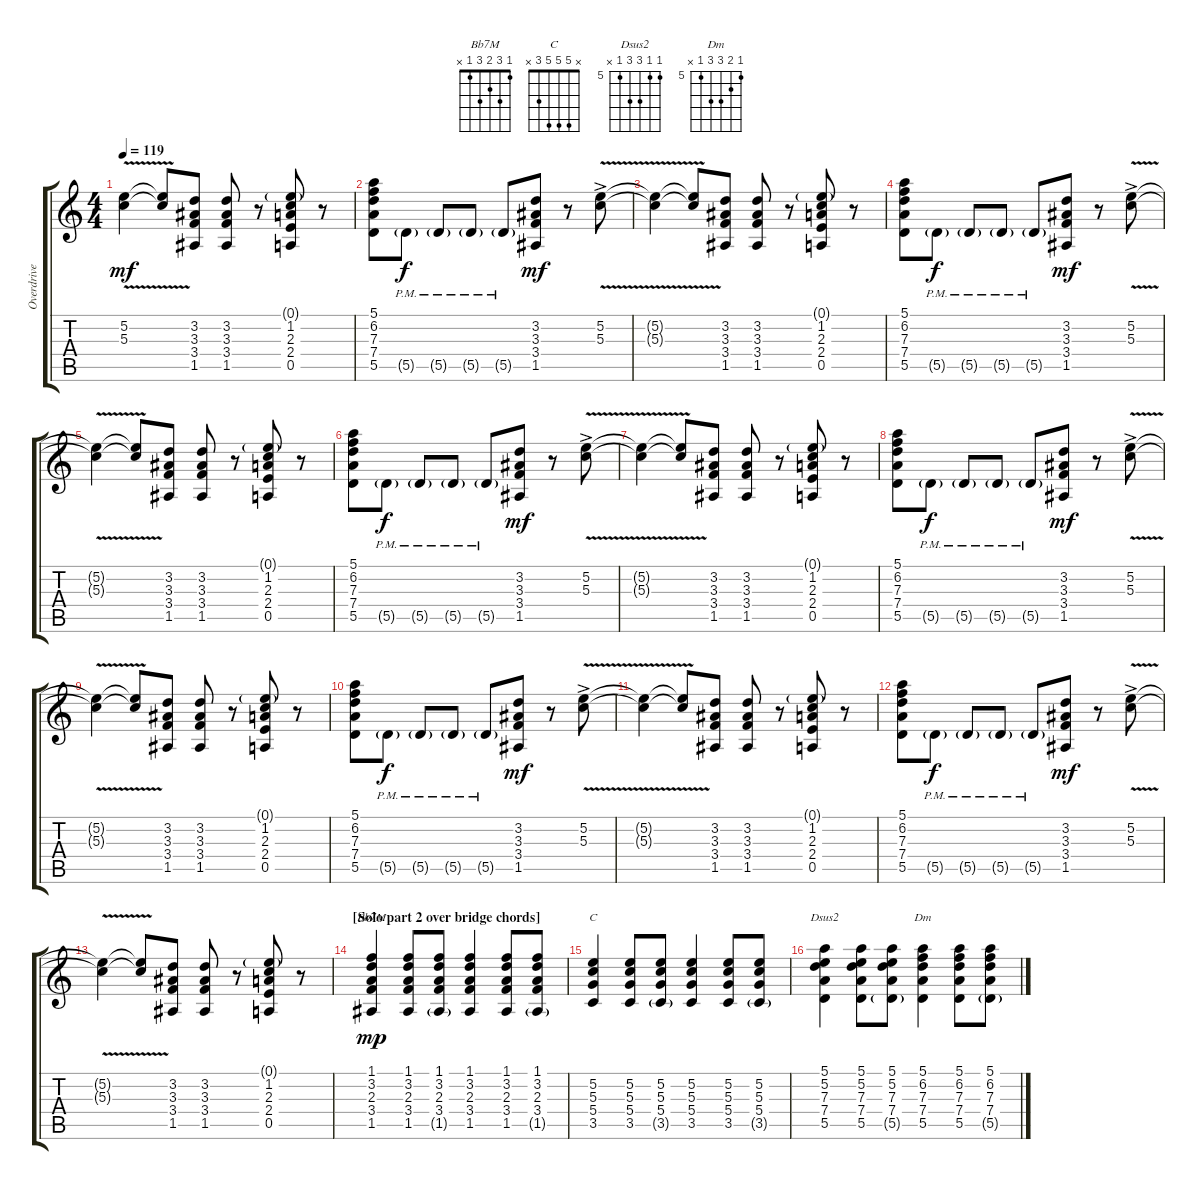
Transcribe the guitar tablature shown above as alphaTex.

\track ("Overdrive Guitar-R channel" "Overdrive ") {instrument overdrivenguitar}
\staff {score tabs}
\tuning (E4 B3 G3 D3 A2 E2) {hide}
\chord ("Bb7M" 1 3 2 3 1 x)
\chord ("C" x 5 5 5 3 x)
\chord ("Dsus2" 5 5 7 7 5 x) {firstfret 5}
\chord ("Dm" 5 6 7 7 5 x) {firstfret 5}
\ts (4 4)
\tempo 119
\clef g2
\ks c
(5.2{v t} 5.3{v t}).4{dy mf} (5.2{v t} 5.3{v t}).8 (3.2 3.3 3.4 1.5).8 (3.2 3.3 3.4 1.5).8 r.8 (0.1{g} 1.2 2.3 2.4 0.5).8 r.8 |
(5.1 6.2 7.3 7.4 5.5).8 5.5{g pm}.8{dy f} 5.5{g pm}.8 5.5{g pm}.8 5.5{g pm}.8 (3.2 3.3 3.4 1.5).8{dy mf} r.8 (5.2{v} 5.3{v ac}).8 |
(5.2{v t} 5.3{v t}).4 (5.2{v t} 5.3{v t}).8 (3.2 3.3 3.4 1.5).8 (3.2 3.3 3.4 1.5).8 r.8 (0.1{g} 1.2 2.3 2.4 0.5).8 r.8 |
(5.1 6.2 7.3 7.4 5.5).8 5.5{g pm}.8{dy f} 5.5{g pm}.8 5.5{g pm}.8 5.5{g pm}.8 (3.2 3.3 3.4 1.5).8{dy mf} r.8 (5.2{v} 5.3{v ac}).8 |
(5.2{v t} 5.3{v t}).4 (5.2{v t} 5.3{v t}).8 (3.2 3.3 3.4 1.5).8 (3.2 3.3 3.4 1.5).8 r.8 (0.1{g} 1.2 2.3 2.4 0.5).8 r.8 |
(5.1 6.2 7.3 7.4 5.5).8 5.5{g pm}.8{dy f} 5.5{g pm}.8 5.5{g pm}.8 5.5{g pm}.8 (3.2 3.3 3.4 1.5).8{dy mf} r.8 (5.2{v} 5.3{v ac}).8 |
(5.2{v t} 5.3{v t}).4 (5.2{v t} 5.3{v t}).8 (3.2 3.3 3.4 1.5).8 (3.2 3.3 3.4 1.5).8 r.8 (0.1{g} 1.2 2.3 2.4 0.5).8 r.8 |
(5.1 6.2 7.3 7.4 5.5).8 5.5{g pm}.8{dy f} 5.5{g pm}.8 5.5{g pm}.8 5.5{g pm}.8 (3.2 3.3 3.4 1.5).8{dy mf} r.8 (5.2{v} 5.3{v ac}).8 |
(5.2{v t} 5.3{v t}).4 (5.2{v t} 5.3{v t}).8 (3.2 3.3 3.4 1.5).8 (3.2 3.3 3.4 1.5).8 r.8 (0.1{g} 1.2 2.3 2.4 0.5).8 r.8 |
(5.1 6.2 7.3 7.4 5.5).8 5.5{g pm}.8{dy f} 5.5{g pm}.8 5.5{g pm}.8 5.5{g pm}.8 (3.2 3.3 3.4 1.5).8{dy mf} r.8 (5.2{v} 5.3{v ac}).8 |
(5.2{v t} 5.3{v t}).4 (5.2{v t} 5.3{v t}).8 (3.2 3.3 3.4 1.5).8 (3.2 3.3 3.4 1.5).8 r.8 (0.1{g} 1.2 2.3 2.4 0.5).8 r.8 |
(5.1 6.2 7.3 7.4 5.5).8 5.5{g pm}.8{dy f} 5.5{g pm}.8 5.5{g pm}.8 5.5{g pm}.8 (3.2 3.3 3.4 1.5).8{dy mf} r.8 (5.2{v} 5.3{v ac}).8 |
(5.2{v t} 5.3{v t}).4 (5.2{v t} 5.3{v t}).8 (3.2 3.3 3.4 1.5).8 (3.2 3.3 3.4 1.5).8 r.8 (0.1{g} 1.2 2.3 2.4 0.5).8 r.8 |
\section ("" "[Solo part 2 over bridge chords]")
(1.1 3.2 2.3 3.4 1.5).4{ch "Bb7M" dy mp} (1.1 3.2 2.3 3.4 1.5).8 (1.1 3.2 2.3 3.4 1.5{g}).8 (1.1 3.2 2.3 3.4 1.5).4 (1.1 3.2 2.3 3.4 1.5).8 (1.1 3.2 2.3 3.4 1.5{g}).8 |
(5.2 5.3 5.4 3.5).4{ch "C"} (5.2 5.3 5.4 3.5).8 (5.2 5.3 5.4 3.5{g}).8 (5.2 5.3 5.4 3.5).4 (5.2 5.3 5.4 3.5).8 (5.2 5.3 5.4 3.5{g}).8 |
(5.1 5.2 7.3 7.4 5.5).4{ch "Dsus2"} (5.1 5.2 7.3 7.4 5.5).8 (5.1 5.2 7.3 7.4 5.5{g}).8 (5.1 6.2 7.3 7.4 5.5).4{ch "Dm"} (5.1 6.2 7.3 7.4 5.5).8 (5.1 6.2 7.3 7.4 5.5{g}).8
